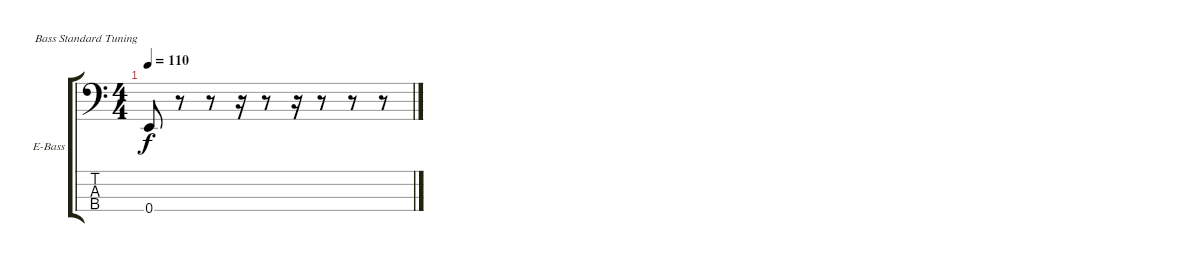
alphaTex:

\defaultSystemsLayout 4
\bracketExtendMode groupsimilarinstruments
\firstSystemTrackNameOrientation horizontal
\otherSystemsTrackNameOrientation horizontal
\track ("Electric Bass" "E-Bass") {instrument electricbassfinger}
\staff {score tabs}
\tuning (G2 D2 A1 E1)
\ts (4 4)
\tempo 110
\clef f4
\ks c
0.4.8{dy f} r.8 r.8 r.16 r.8 r.16 r.8 r.8 r.8
